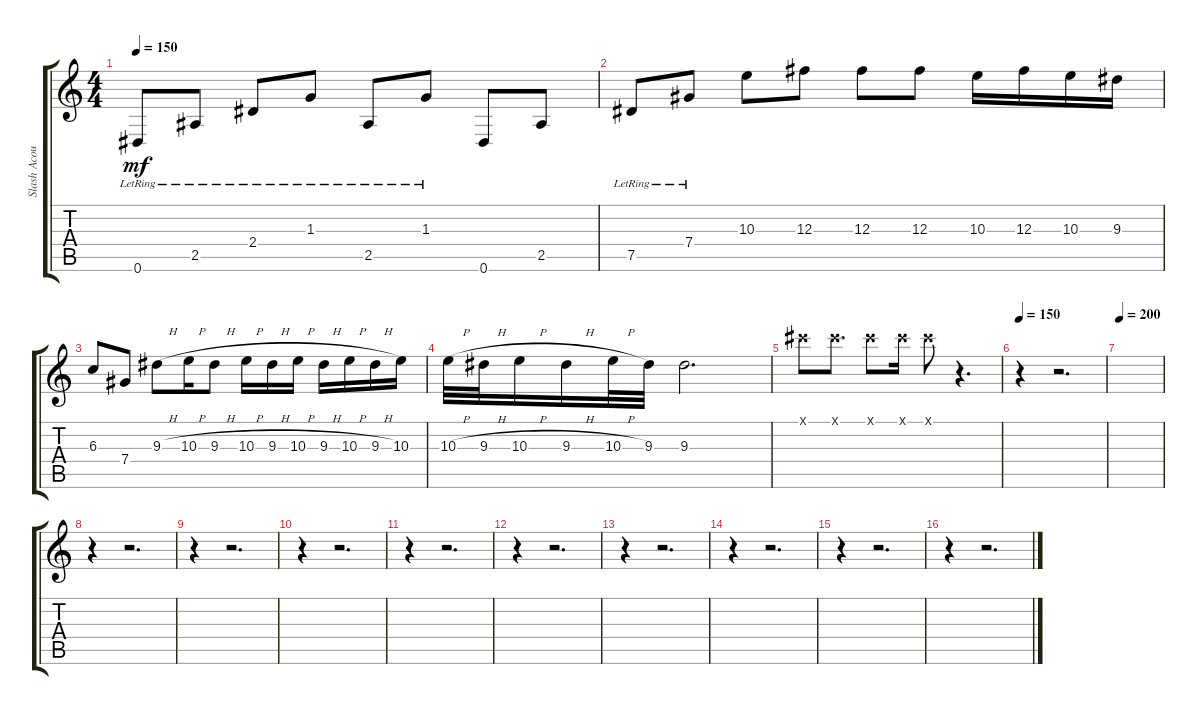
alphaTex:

\track ("Slash Acoustic" "Slash Acou") {instrument electricguitarclean}
\staff {score tabs}
\tuning (Eb4 Bb3 Gb3 Db3 Ab2 Eb2) {hide}
\ts (4 4)
\tempo 150
\clef g2
\ks c
0.6{lr}.8{dy mf} 2.5{lr}.8 2.4{lr}.8 1.3{lr}.8 2.5{lr}.8 1.3{lr}.8 0.6.8 2.5.8 |
7.5{lr}.8 7.4{lr}.8 10.3.8 12.3.8 12.3.8 12.3.8 10.3.16 12.3.16 10.3.16 9.3.16 |
6.3.8 7.4.8 9.3{h}.8 10.3{h}.16 9.3{h}.8 10.3{h}.16 9.3{h}.16 10.3{h}.16 9.3{h}.16 10.3{h}.16 9.3{h}.16 10.3.16 |
10.3{h}.32 9.3{h}.32 10.3{h}.16 9.3{h}.16 10.3{h}.32 9.3.32 9.3.2{d} |
10.1{x}.8 10.1{x}.8{d} 10.1{x}.8 10.1{x}.16 10.1{x}.8 r.4{d} |
\tempo 150
r.4 r.2{d} |
\tempo 200
|
r.4 r.2{d} |
r.4 r.2{d} |
r.4 r.2{d} |
r.4 r.2{d} |
r.4 r.2{d} |
r.4 r.2{d} |
r.4 r.2{d} |
r.4 r.2{d} |
r.4 r.2{d}
